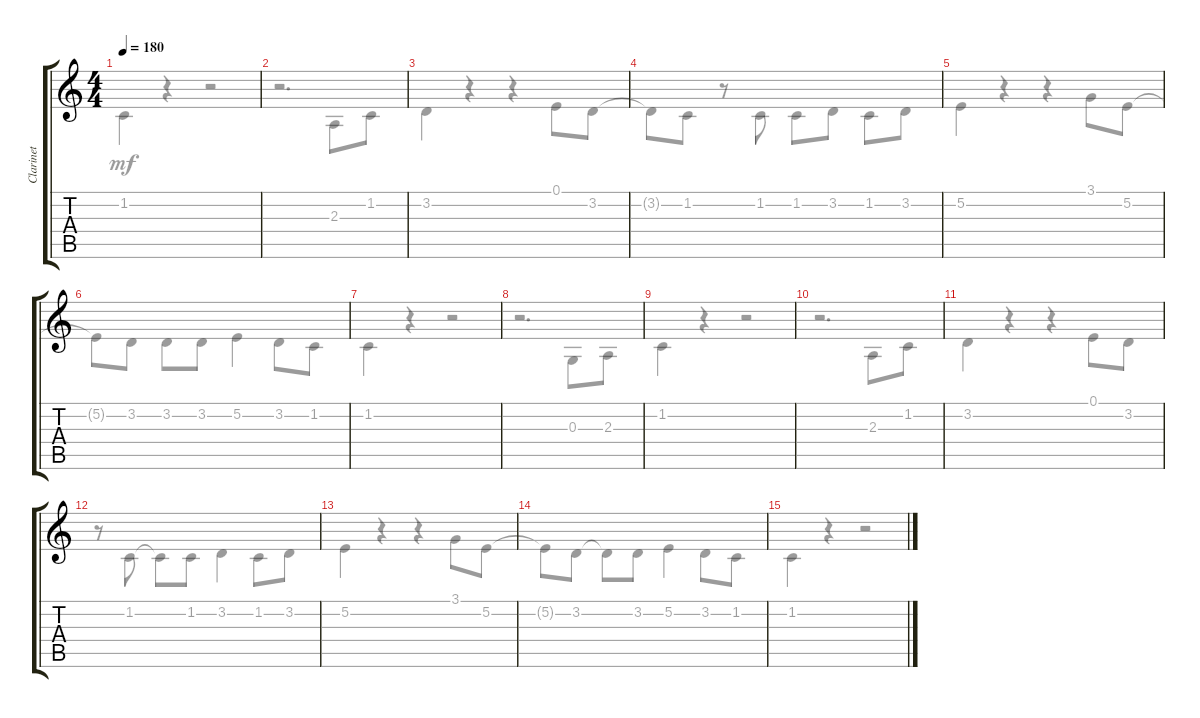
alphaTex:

\track ("Clarinet" "Clarinet") {instrument altosax}
\staff {score tabs}
\tuning (E4 B3 G3 D3 A2 E2) {hide}
\voice
\ts (4 4)
\tempo 180
\clef g2
\ks c
|
|
|
|
|
|
|
|
|
|
|
|
|
|
|
\voice
\clef g2
\ks c
1.2.4{dy mf} r.4 r.2 |
r.2{d} 2.3.8 1.2.8 |
3.2.4 r.4 r.4 0.1.8 3.2.8 |
3.2{t}.8 1.2.8 r.8 1.2.8 1.2.8 3.2.8 1.2.8 3.2.8 |
5.2.4 r.4 r.4 3.1.8 5.2.8 |
5.2{t}.8 3.2.8 3.2.8 3.2.8 5.2.4 3.2.8 1.2.8 |
1.2.4 r.4 r.2 |
r.2{d} 0.3.8 2.3.8 |
1.2.4 r.4 r.2 |
r.2{d} 2.3.8 1.2.8 |
3.2.4 r.4 r.4 0.1.8 3.2.8 |
r.8 1.2.8 1.2{t}.8 1.2.8 3.2.4 1.2.8 3.2.8 |
5.2.4 r.4 r.4 3.1.8 5.2.8 |
5.2{t}.8 3.2.8 3.2{t}.8 3.2.8 5.2.4 3.2.8 1.2.8 |
1.2.4 r.4 r.2 |
